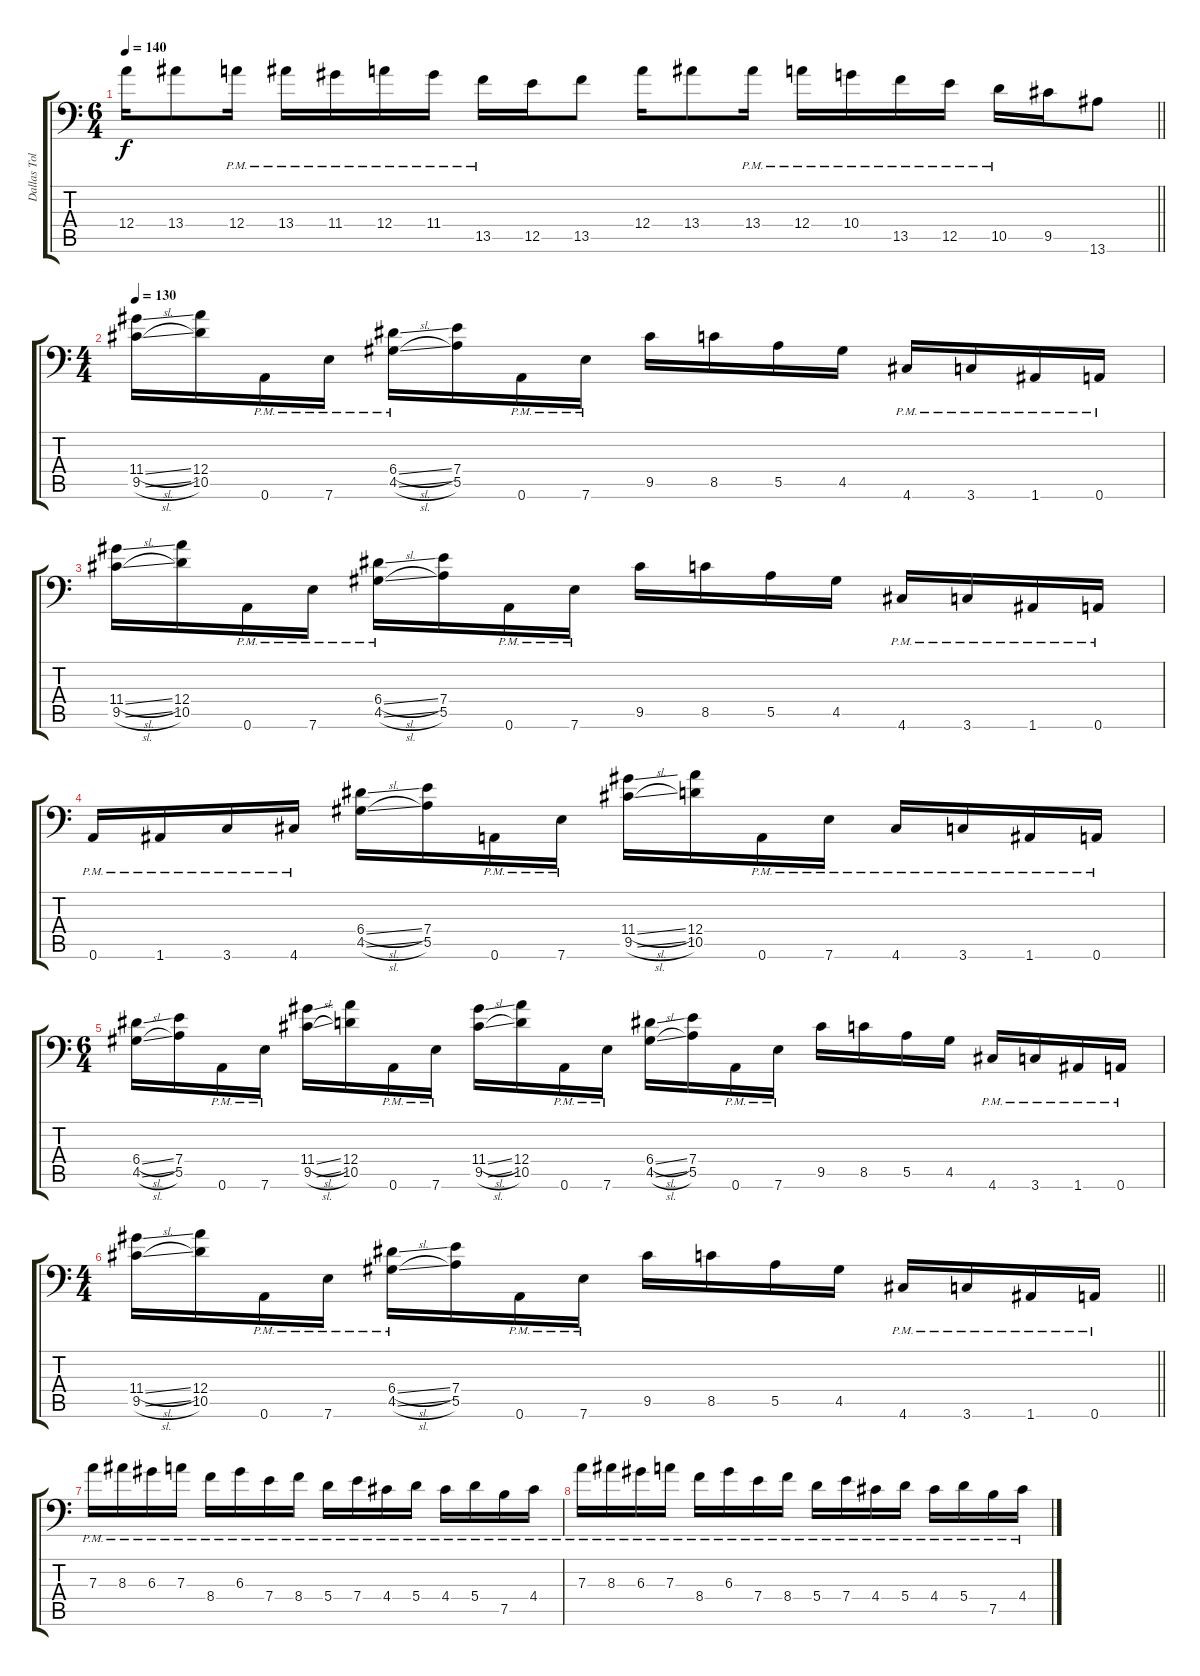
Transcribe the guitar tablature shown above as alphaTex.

\track ("Dallas Toller-Wade" "Dallas Tol") {instrument distortionguitar}
\staff {score tabs}
\tuning (B3 Gb3 D3 A2 E2 A1) {hide}
\ts (6 4)
\tempo 140
\clef f4
\barLineRight lightlight
\ks c
12.4.16{dy f} 13.4.8 12.4{pm}.16 13.4{pm}.16 11.4{pm}.16 12.4{pm}.16 11.4{pm}.16 13.5{pm}.16 12.5.16 13.5.8 12.4.16 13.4.8 13.4{pm}.16 12.4{pm}.16 10.4{pm}.16 13.5{pm}.16 12.5{pm}.16 10.5{pm}.16 9.5.16 13.6.8 |
\ts (4 4)
\tempo 130
(11.4{sl} 9.5{sl}).16 (12.4 10.5).16 0.6{pm}.16 7.6{pm}.16 (6.4{sl pm} 4.5{sl pm}).16 (7.4 5.5).16 0.6{pm}.16 7.6{pm}.16 9.5.16 8.5.16 5.5.16 4.5.16 4.6{pm}.16 3.6{pm}.16 1.6{pm}.16 0.6{pm}.16 |
(11.4{sl} 9.5{sl}).16 (12.4 10.5).16 0.6{pm}.16 7.6{pm}.16 (6.4{sl pm} 4.5{sl pm}).16 (7.4 5.5).16 0.6{pm}.16 7.6{pm}.16 9.5.16 8.5.16 5.5.16 4.5.16 4.6{pm}.16 3.6{pm}.16 1.6{pm}.16 0.6{pm}.16 |
0.6{pm}.16 1.6{pm}.16 3.6{pm}.16 4.6{pm}.16 (6.4{sl} 4.5{sl}).16 (7.4 5.5).16 0.6{pm}.16 7.6{pm}.16 (11.4{sl} 9.5{sl}).16 (12.4 10.5).16 0.6{pm}.16 7.6{pm}.16 4.6{pm}.16 3.6{pm}.16 1.6{pm}.16 0.6{pm}.16 |
\ts (6 4)
(6.4{sl} 4.5{sl}).16 (7.4 5.5).16 0.6{pm}.16 7.6{pm}.16 (11.4{sl} 9.5{sl}).16 (12.4 10.5).16 0.6{pm}.16 7.6{pm}.16 (11.4{sl} 9.5{sl}).16 (12.4 10.5).16 0.6{pm}.16 7.6{pm}.16 (6.4{sl} 4.5{sl}).16 (7.4 5.5).16 0.6{pm}.16 7.6{pm}.16 9.5.16 8.5.16 5.5.16 4.5.16 4.6{pm}.16 3.6{pm}.16 1.6{pm}.16 0.6{pm}.16 |
\ts (4 4)
\barLineRight lightlight
(11.4{sl} 9.5{sl}).16 (12.4 10.5).16 0.6{pm}.16 7.6{pm}.16 (6.4{sl pm} 4.5{sl pm}).16 (7.4 5.5).16 0.6{pm}.16 7.6{pm}.16 9.5.16 8.5.16 5.5.16 4.5.16 4.6{pm}.16 3.6{pm}.16 1.6{pm}.16 0.6{pm}.16 |
7.3{pm}.16 8.3{pm}.16 6.3{pm}.16 7.3{pm}.16 8.4{pm}.16 6.3{pm}.16 7.4{pm}.16 8.4{pm}.16 5.4{pm}.16 7.4{pm}.16 4.4{pm}.16 5.4{pm}.16 4.4{pm}.16 5.4{pm}.16 7.5{pm}.16 4.4{pm}.16 |
7.3{pm}.16 8.3{pm}.16 6.3{pm}.16 7.3{pm}.16 8.4{pm}.16 6.3{pm}.16 7.4{pm}.16 8.4{pm}.16 5.4{pm}.16 7.4{pm}.16 4.4{pm}.16 5.4{pm}.16 4.4{pm}.16 5.4{pm}.16 7.5{pm}.16 4.4{pm}.16
